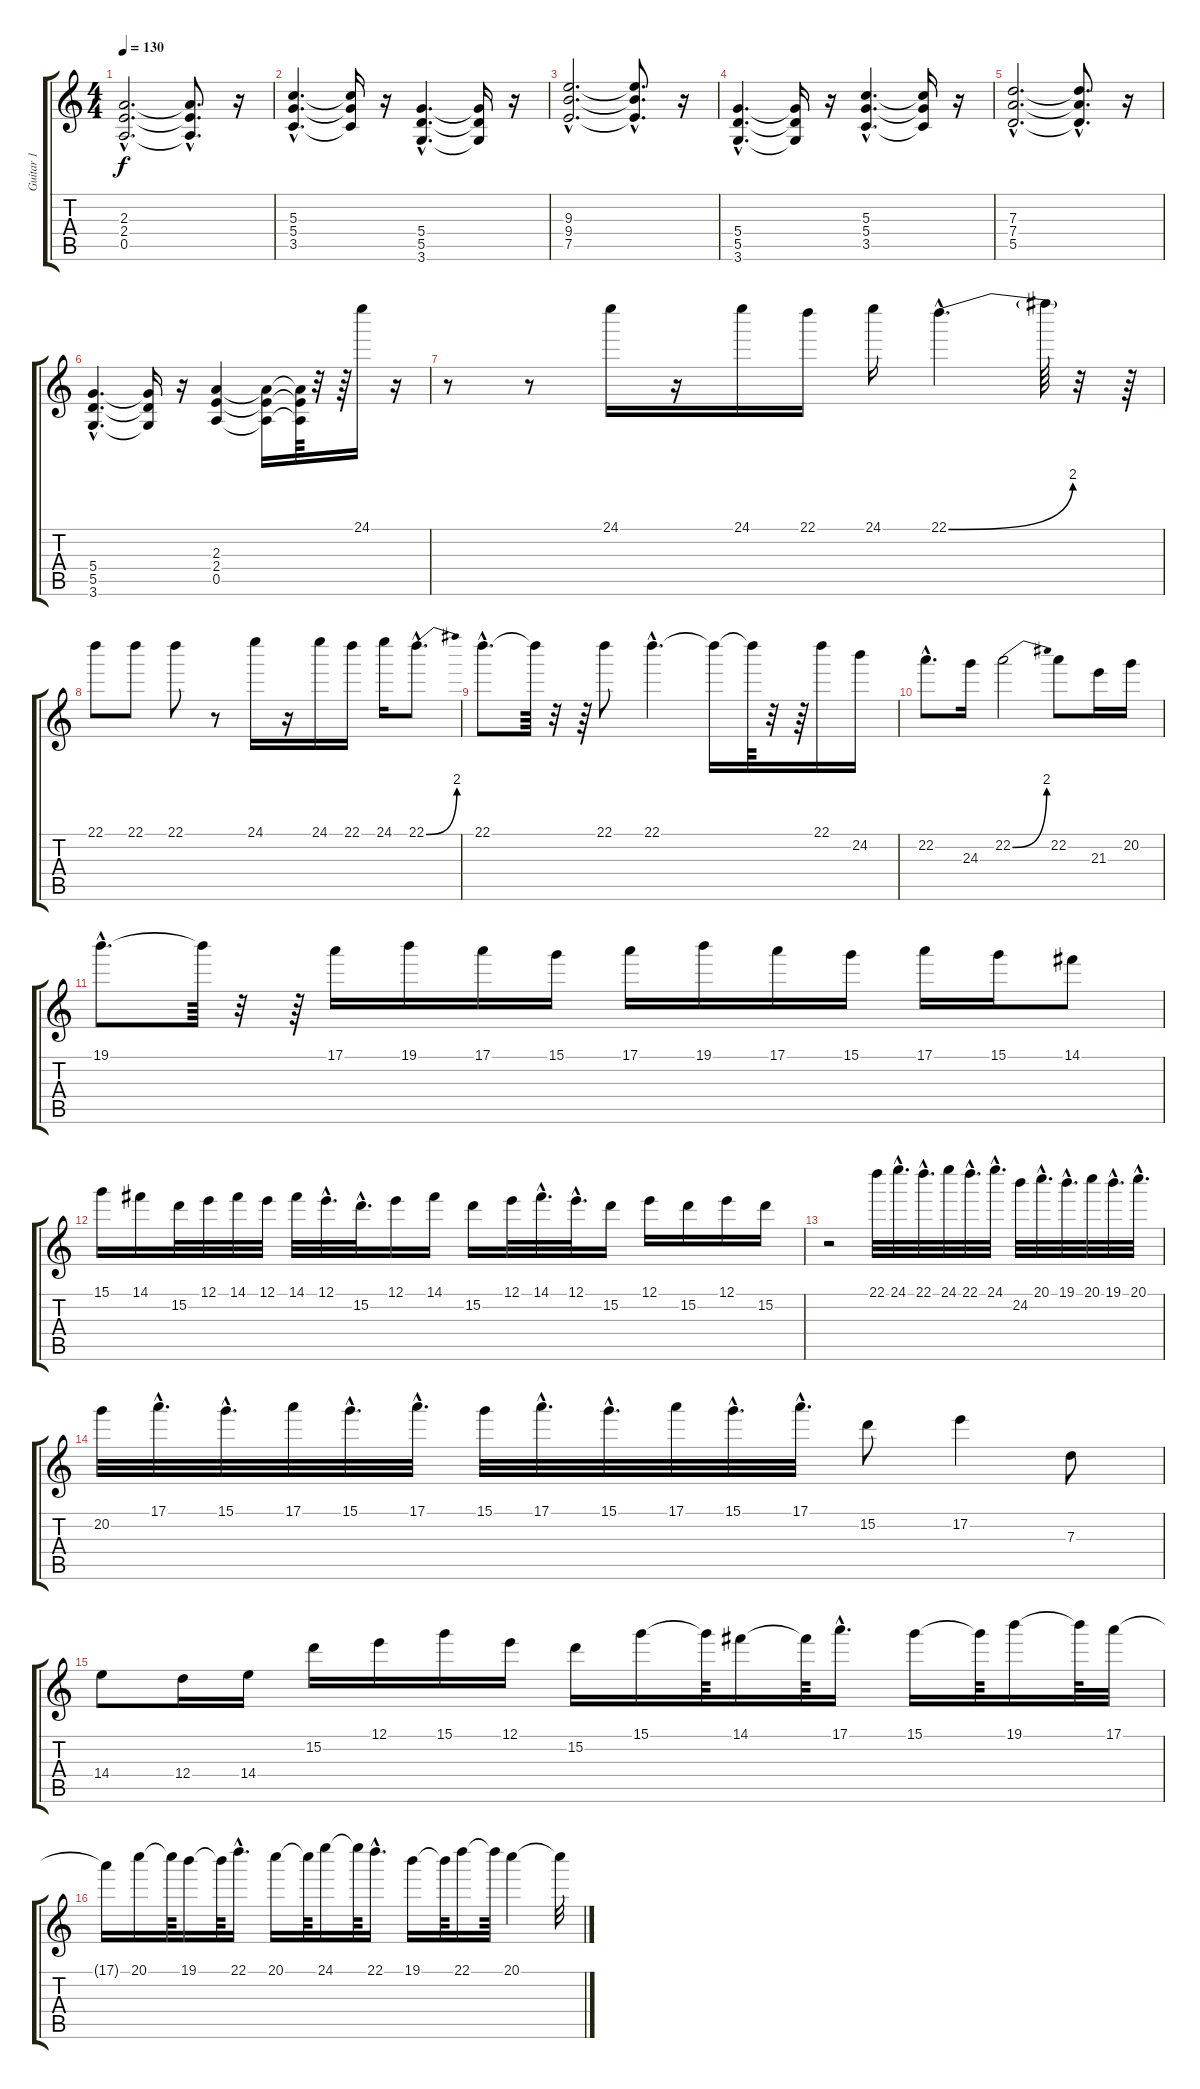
\track ("Guitar 1" "Guitar 1") {instrument overdrivenguitar}
\staff {score tabs}
\tuning (E4 B3 G3 D3 A2 E2) {hide}
\ts (4 4)
\tempo 130
\clef g2
\ks c
(2.3{hac} 2.4{hac} 0.5{hac}).2{d dy f} (2.3{hac t} 2.4{hac t} 0.5{hac t}).8{d} r.16 |
(5.3{hac} 5.4{hac} 3.5{hac}).4{d} (5.3{t} 5.4{t} 3.5{t}).16 r.16 (5.4{hac} 5.5{hac} 3.6{hac}).4{d} (5.4{t} 5.5{t} 3.6{t}).16 r.16 |
(9.3{hac} 9.4{hac} 7.5{hac}).2{d} (9.3{hac t} 9.4{hac t} 7.5{hac t}).8{d} r.16 |
(5.4{hac} 5.5{hac} 3.6{hac}).4{d} (5.4{t} 5.5{t} 3.6{t}).16 r.16 (5.3{hac} 5.4{hac} 3.5{hac}).4{d} (5.3{t} 5.4{t} 3.5{t}).16 r.16 |
(7.3{hac} 7.4{hac} 5.5{hac}).2{d} (7.3{hac t} 7.4{hac t} 5.5{hac t}).8{d} r.16 |
(5.4{hac} 5.5{hac} 3.6{hac}).4{d} (5.4{t} 5.5{t} 3.6{t}).16 r.16 (2.3 2.4 0.5).4 (2.3{t} 2.4{t} 0.5{t}).16 (2.3{t} 2.4{t} 0.5{t}).64 r.32 r.64 24.1.16 r.16 |
r.8 r.8 24.1.16 r.16 24.1.16 22.1.16 24.1.16 22.1{be (bend 0 0 60 8) hac}.4{d} 22.1{t}.64 r.32 r.64 |
22.1.8 22.1.8 22.1.8 r.8 24.1.16 r.16 24.1.16 22.1.16 24.1.16 22.1{be (bend 0 0 60 8) hac}.8{d} |
22.1{hac}.8{d} 22.1{t}.64 r.32 r.64 22.1.8 22.1{hac}.4{d} 22.1{t}.16 22.1{t}.64 r.32 r.64 22.1.16 24.2.16 |
22.2{hac}.8{d} 24.3.16 22.2{be (bend 0 0 60 8)}.2 22.2.8 21.3.16 20.2.16 |
19.1{hac}.8{d} 19.1{t}.64 r.32 r.64 17.1.16 19.1.16 17.1.16 15.1.16 17.1.16 19.1.16 17.1.16 15.1.16 17.1.16 15.1.16 14.1.8 |
15.1.16 14.1.16 15.2.32 12.1.32 14.1.32 12.1.32 14.1.32 12.1{hac}.32{d} 15.2{hac}.32{d} 12.1.16 14.1.16 15.2.16 12.1.32 14.1{hac}.32{d} 12.1{hac}.32{d} 15.2.16 12.1.16 15.2.16 12.1.16 15.2.16 |
r.2 22.1.32 24.1{hac}.32{d} 22.1{hac}.32{d} 24.1.32 22.1{hac}.32{d} 24.1{hac}.32{d} 24.2.32 20.1{hac}.32{d} 19.1{hac}.32{d} 20.1.32 19.1{hac}.32{d} 20.1{hac}.32{d} |
20.2.32 17.1{hac}.32{d} 15.1{hac}.32{d} 17.1.32 15.1{hac}.32{d} 17.1{hac}.32{d} 15.1.32 17.1{hac}.32{d} 15.1{hac}.32{d} 17.1.32 15.1{hac}.32{d} 17.1{hac}.32{d} 15.2.8 17.2.4 7.3.8 |
14.4.8 12.4.16 14.4.16 15.2.16 12.1.16 15.1.16 12.1.16 15.2.16 15.1.16 15.1{t}.64 14.1.16 14.1{t}.64 17.1{hac}.16{d} 15.1.16 15.1{t}.64 19.1.16 19.1{t}.64 17.1.32 |
17.1{t}.16 20.1.16 20.1{t}.64 19.1.16 19.1{t}.64 22.1{hac}.16{d} 20.1.16 20.1{t}.64 24.1.16 24.1{t}.64 22.1{hac}.16{d} 19.1.16 19.1{t}.64 22.1.16 22.1{t}.64 20.1.4 20.1{t}.32
